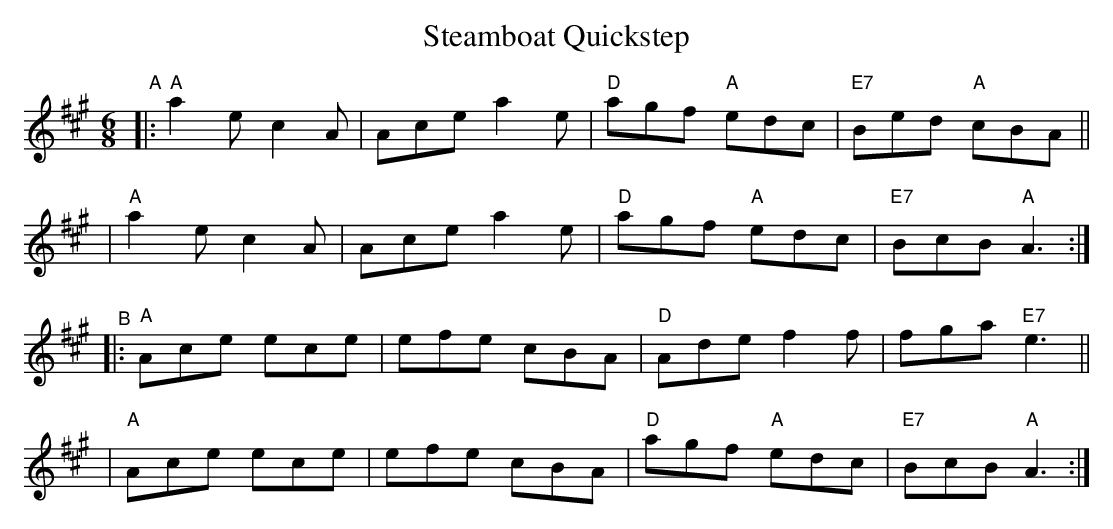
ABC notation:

X:1
T: Steamboat Quickstep
M: 6/8
L: 1/8
K: A
"^A"\
|:"A"a2e c2A | Ace a2e | "D"agf "A"edc | "E7"Bed "A"cBA ||
| "A"a2e c2A | Ace a2e | "D"agf "A"edc | "E7"BcB "A"A3 :|
"^B"\
|:"A"Ace ece | efe cBA | "D"Ade f2f | fga "E7"e3 ||
| "A"Ace ece | efe cBA | "D"agf "A"edc | "E7"BcB "A"A3 :|
